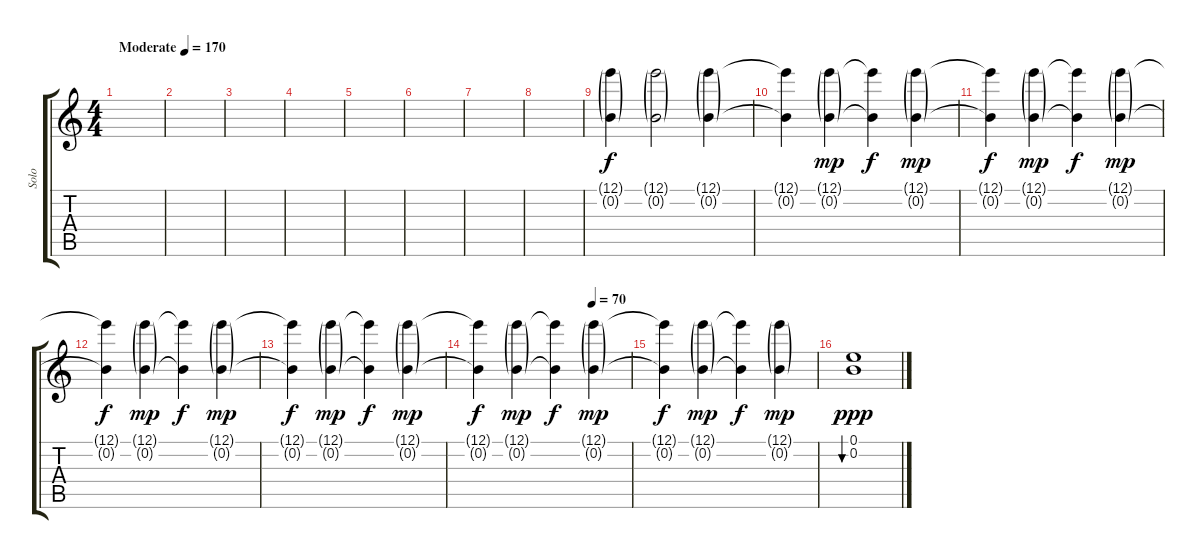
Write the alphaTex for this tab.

\track ("Solo" "Solo") {instrument acousticguitarsteel}
\staff {score tabs}
\tuning (E4 B3 G3 D3 A2 E2) {hide}
\ts (4 4)
\tempo (170 "Moderate")
\clef g2
\ks c
|
|
|
|
|
|
|
|
(12.1{g} 0.2{g}).4{volume 8 balance 0} (12.1{g} 0.2{g}).2 (12.1{g} 0.2{g}).4 |
(12.1{t} 0.2{t}).4{dy f} (12.1{g} 0.2{g}).4{dy mp} (12.1{t} 0.2{t}).4{dy f} (12.1{g} 0.2{g}).4{dy mp} |
(12.1{t} 0.2{t}).4{dy f} (12.1{g} 0.2{g}).4{dy mp} (12.1{t} 0.2{t}).4{dy f} (12.1{g} 0.2{g}).4{dy mp} |
(12.1{t} 0.2{t}).4{dy f} (12.1{g} 0.2{g}).4{dy mp} (12.1{t} 0.2{t}).4{dy f} (12.1{g} 0.2{g}).4{dy mp} |
(12.1{t} 0.2{t}).4{dy f} (12.1{g} 0.2{g}).4{dy mp} (12.1{t} 0.2{t}).4{dy f} (12.1{g} 0.2{g}).4{dy mp} |
\tempo (70 0.75)
(12.1{t} 0.2{t}).4{dy f} (12.1{g} 0.2{g}).4{dy mp} (12.1{t} 0.2{t}).4{dy f} (12.1{g} 0.2{g}).4{dy mp} |
(12.1{t} 0.2{t}).4{dy f} (12.1{g} 0.2{g}).4{dy mp} (12.1{t} 0.2{t}).4{dy f} (12.1{g} 0.2{g}).4{dy mp} |
(0.1 0.2).1{bu 240 dy ppp volume 16 balance 16}
